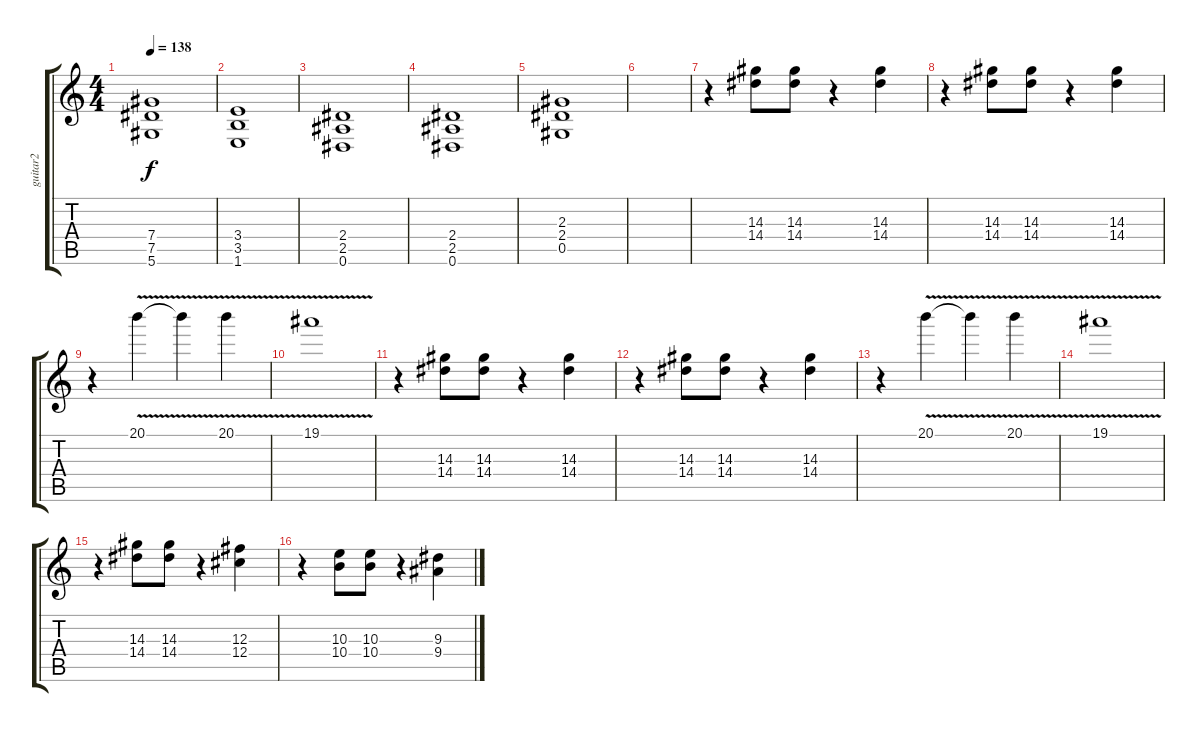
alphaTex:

\track ("guitar2" "guitar2") {instrument overdrivenguitar}
\staff {score tabs}
\tuning (Eb4 Bb3 Gb3 Db3 Ab2 Eb2) {hide}
\ts (4 4)
\tempo 138
\clef g2
\ks c
(7.4 7.5 5.6).1{dy f} |
(3.4 3.5 1.6).1 |
(2.4 2.5 0.6).1 |
(2.4 2.5 0.6).1 |
(2.3 2.4 0.5).1 |
|
r.4 (14.3 14.4).8 (14.3 14.4).8 r.4 (14.3 14.4).4 |
r.4 (14.3 14.4).8 (14.3 14.4).8 r.4 (14.3 14.4).4 |
r.4 20.1{v}.4 20.1{v t}.4 20.1{v}.4 |
19.1{v}.1 |
r.4 (14.3 14.4).8 (14.3 14.4).8 r.4 (14.3 14.4).4 |
r.4 (14.3 14.4).8 (14.3 14.4).8 r.4 (14.3 14.4).4 |
r.4 20.1{v}.4 20.1{v t}.4 20.1{v}.4 |
19.1{v}.1 |
r.4 (14.3 14.4).8 (14.3 14.4).8 r.4 (12.3 12.4).4 |
r.4 (10.3 10.4).8 (10.3 10.4).8 r.4 (9.3 9.4).4
